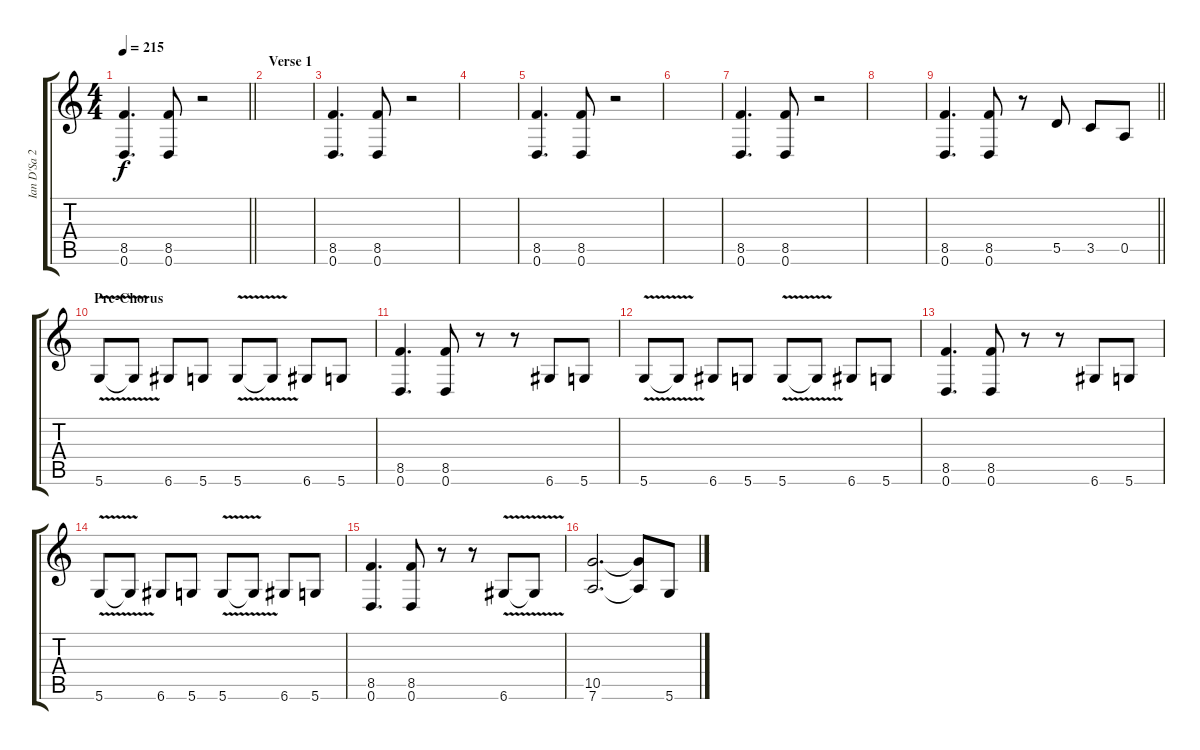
\track ("Ian D'Sa 2" "Ian D'Sa 2") {instrument overdrivenguitar}
\staff {score tabs}
\tuning (E4 B3 G3 D3 A2 D2) {hide}
\ts (4 4)
\tempo 215
\clef g2
\barLineRight lightlight
\ks c
(8.5 0.6).4{d dy f} (8.5 0.6).8 r.2 |
\section ("" "Verse 1")
|
(8.5 0.6).4{d} (8.5 0.6).8 r.2 |
|
(8.5 0.6).4{d} (8.5 0.6).8 r.2 |
|
(8.5 0.6).4{d} (8.5 0.6).8 r.2 |
|
\barLineRight lightlight
(8.5 0.6).4{d} (8.5 0.6).8 r.8 5.5.8 3.5.8 0.5.8 |
\section ("" "Pre-Chorus")
5.6{v}.8 5.6{t}.8 6.6.8 5.6.8 5.6{v}.8 5.6{t}.8 6.6.8 5.6.8 |
(8.5 0.6).4{d} (8.5 0.6).8 r.8 r.8 6.6.8 5.6.8 |
5.6{v}.8 5.6{t}.8 6.6.8 5.6.8 5.6{v}.8 5.6{t}.8 6.6.8 5.6.8 |
(8.5 0.6).4{d} (8.5 0.6).8 r.8 r.8 6.6.8 5.6.8 |
5.6{v}.8 5.6{t}.8 6.6.8 5.6.8 5.6{v}.8 5.6{t}.8 6.6.8 5.6.8 |
(8.5 0.6).4{d} (8.5 0.6).8 r.8 r.8 6.6{v}.8 6.6{t}.8 |
(10.5 7.6).2{d} (10.5{t} 7.6{t}).8 5.6.8
